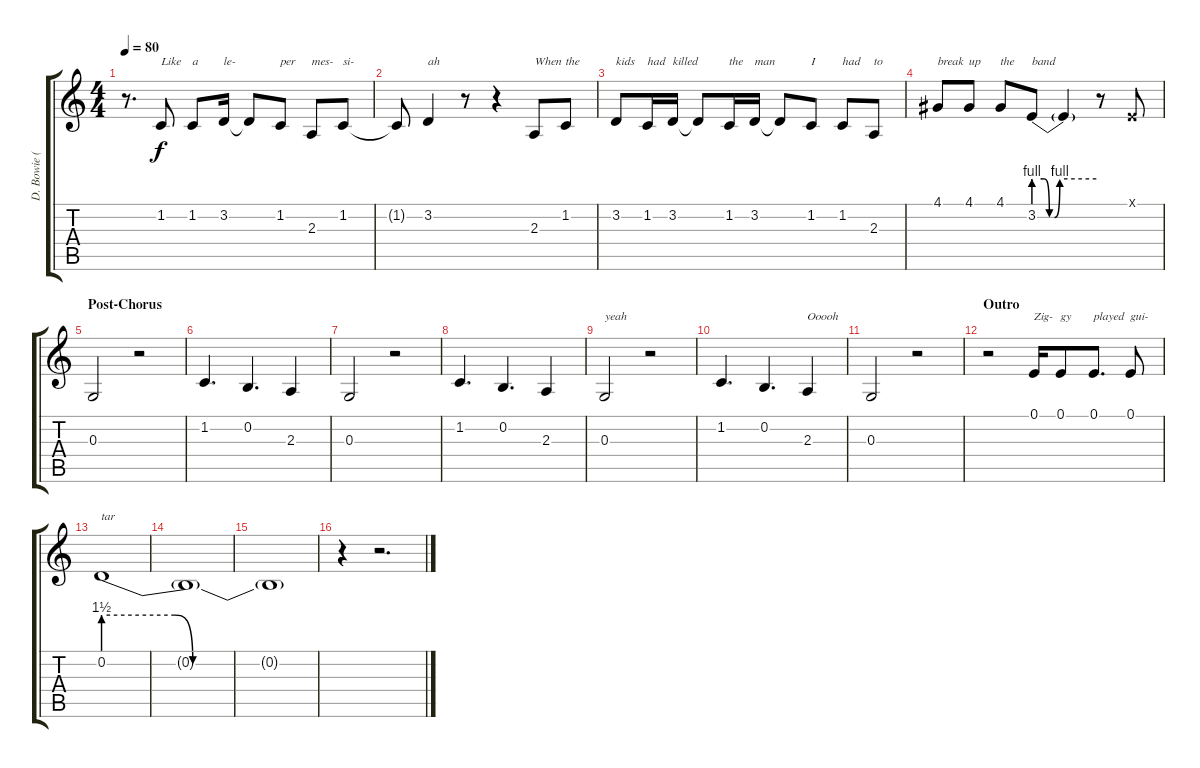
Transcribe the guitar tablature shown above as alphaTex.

\track ("D. Bowie (Vocals)" "D. Bowie (") {instrument steeldrums}
\staff {score tabs}
\tuning (E4 B3 G3 D3 A2 E2) {hide}
\ts (4 4)
\tempo 80
\clef g2
\ks c
r.8{d dy f} 1.2.8{txt "Like"} 1.2.8{txt "a"} 3.2.16{txt "le-"} 3.2{t}.8 1.2.8{txt "per"} 2.3.8{txt "mes-"} 1.2.8{txt "si-"} |
1.2{t}.8 3.2.4{txt "ah"} r.8 r.4 2.3.8{txt "When"} 1.2.8{txt "the"} |
3.2.8{txt "kids"} 1.2.16{txt "had"} 3.2.16{txt "killed"} 3.2{t}.8 1.2.16{txt "the"} 3.2.16{txt "man"} 3.2{t}.8 1.2.8{txt "I"} 1.2.8{txt "had"} 2.3.8{txt "to"} |
4.1.8{txt "break"} 4.1.8{txt "up"} 4.1.8{txt "the"} 3.2{be (custom 0 4 10 4 15 0 20 0 25 4 60 4)}.8{txt "band"} 3.2{t}.4 r.8 0.1{x}.8 |
\section ("" "Post-Chorus")
0.3.2 r.2 |
1.2.4{d} 0.2.4{d} 2.3.4 |
0.3.2 r.2 |
1.2.4{d} 0.2.4{d} 2.3.4 |
0.3.2{txt "yeah"} r.2 |
1.2.4{d} 0.2.4{d} 2.3.4{txt "Ooooh"} |
0.3.2 r.2 |
\section ("" "Outro")
r.2 0.1.16{txt "Zig-"} 0.1.8{txt "gy"} 0.1.8{d txt "played"} 0.1.8{txt "gui-"} |
0.2{be (custom 0 6 20 6 25 0 60 0)}.1{txt "tar"} |
0.2{t}.1 |
0.2{t}.1 |
r.4 r.2{d}
